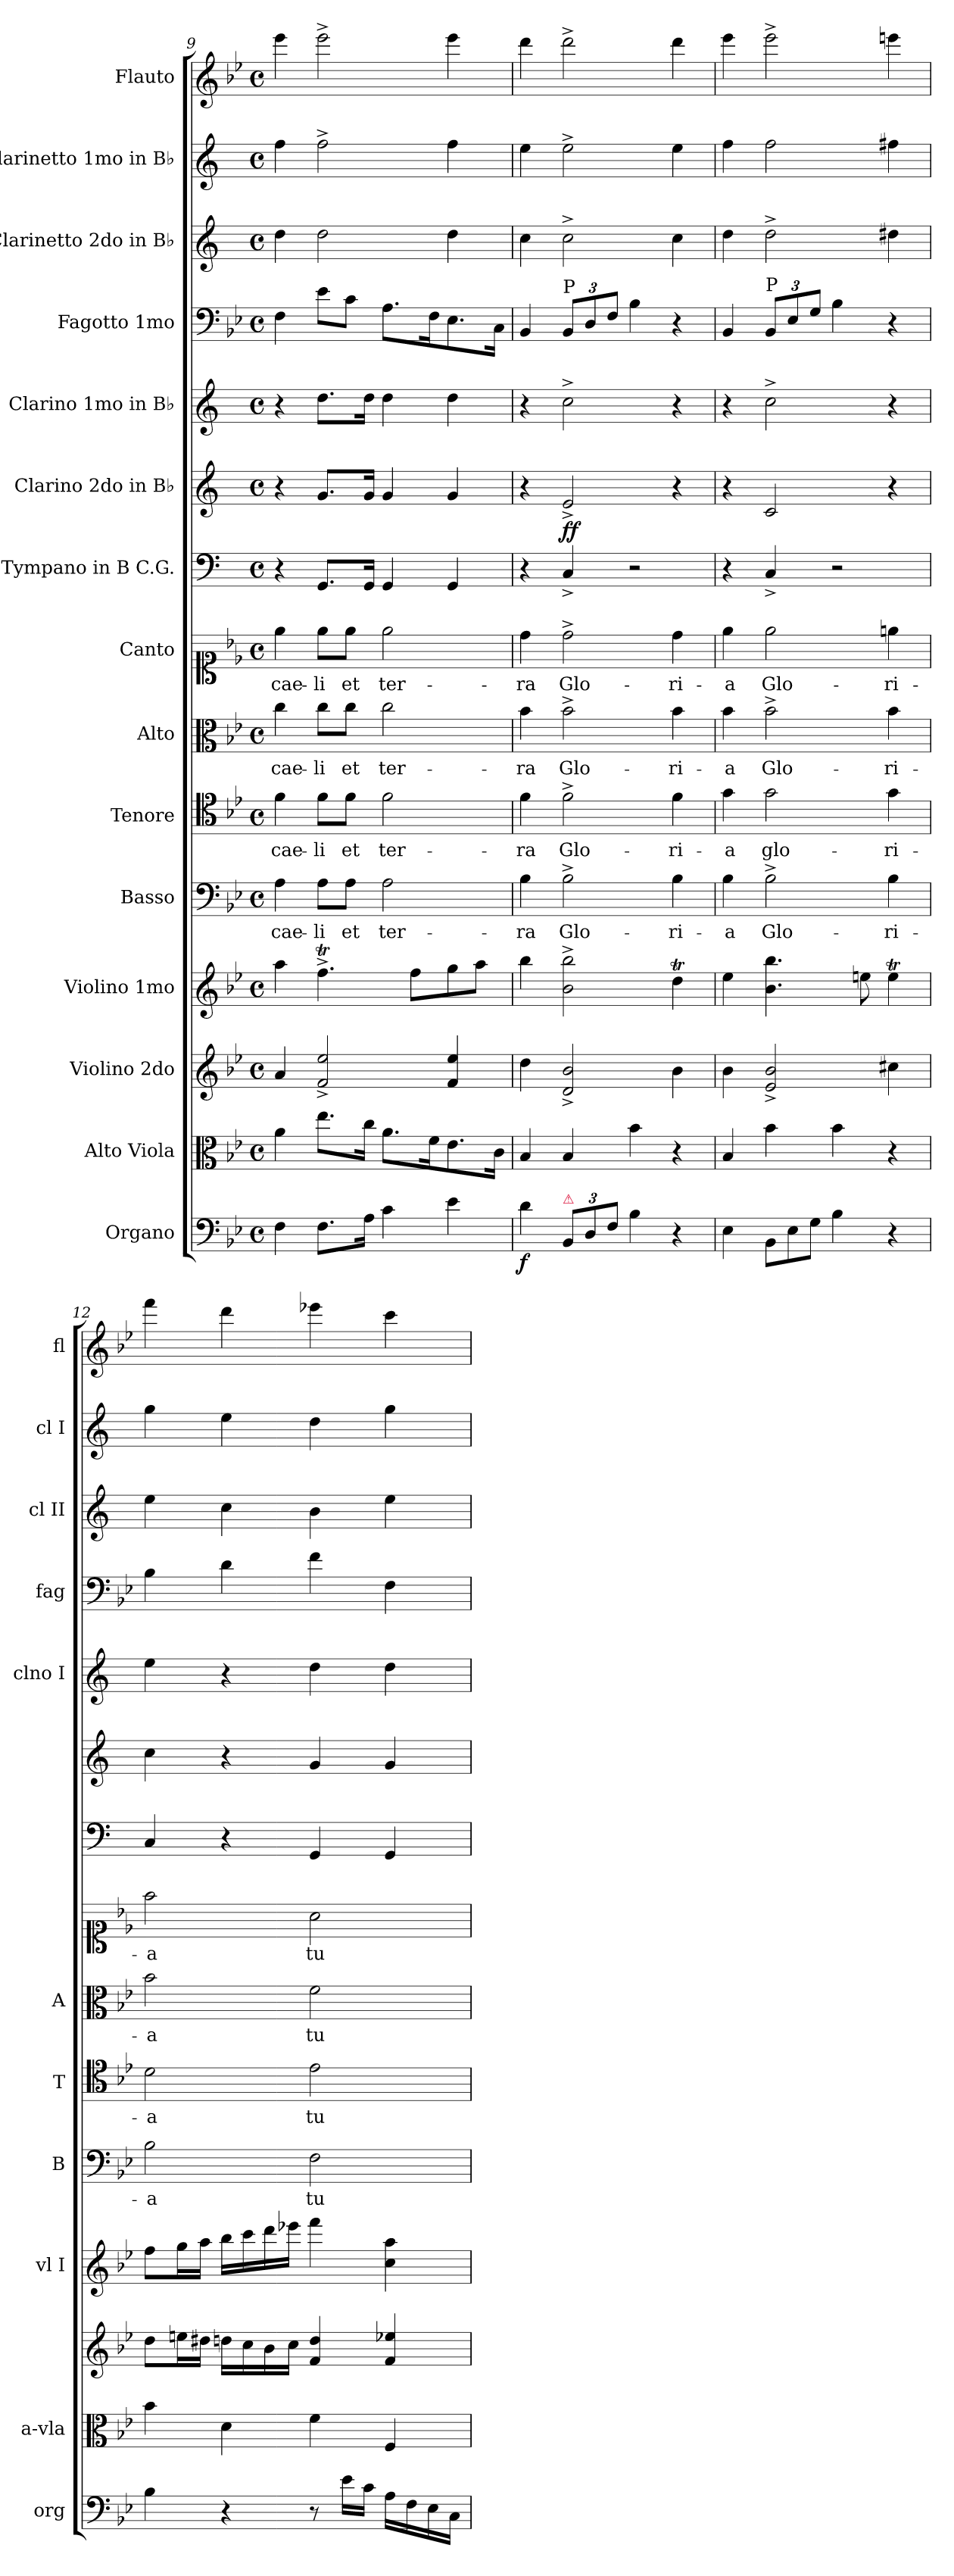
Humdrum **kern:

**kern	**dynam	**kern	**kern	**kern	**kern	**text	**kern	**text	**kern	**text	**kern	**text	**kern	**kern	**dynam	**kern	**kern	**kern	**kern	**kern
*part15	*part15	*part14	*part13	*part12	*part11	*part11	*part10	*part10	*part9	*part9	*part8	*part8	*part7	*part6	*part6	*part5	*part4	*part3	*part2	*part1
*staff15	*staff15	*staff14	*staff13	*staff12	*staff11	*staff11	*staff10	*staff10	*staff9	*staff9	*staff8	*staff8	*staff7	*staff6	*staff6	*staff5	*staff4	*staff3	*staff2	*staff1
*I"Organo	*	*I"Alto Viola	*I"Violino 2do	*I"Violino 1mo	*I"Basso	*	*I"Tenore	*	*I"Alto	*	*I"Canto	*	*I"Tympano in B C.G.	*I"Clarino 2do in B♭	*	*I"Clarino 1mo in B♭	*I"Fagotto 1mo	*I"Clarinetto 2do in B♭	*I"Clarinetto 1mo in B♭	*I"Flauto
*I'org	*	*I'a-vla	*	*I'vl I	*I'B	*	*I'T	*	*I'A	*	*	*	*	*	*	*I'clno I	*I'fag	*I'cl II	*I'cl I	*I'fl
*clefF4	*	*clefC3	*clefG2	*clefG2	*clefF4	*	*clefC4	*	*clefC3	*	*clefC1	*	*clefF4	*clefG2	*	*clefG2	*clefF4	*clefG2	*clefG2	*clefG2
*	*	*	*	*	*	*	*	*	*	*	*	*	*ITrd1c2	*ITrd1c2	*	*ITrd1c2	*	*ITrd1c2	*ITrd1c2	*
*k[b-e-]	*	*k[b-e-]	*k[b-e-]	*k[b-e-]	*k[b-e-]	*	*k[b-e-]	*	*k[b-e-]	*	*k[b-e-]	*	*k[b-e-]	*k[b-e-]	*	*k[b-e-]	*k[b-e-]	*k[b-e-]	*k[b-e-]	*k[b-e-]
*B-:	*	*B-:	*B-:	*B-:	*B-:	*	*B-:	*	*B-:	*	*B-:	*	*B-:	*B-:	*	*B-:	*B-:	*B-:	*B-:	*B-:
*M4/4	*	*M4/4	*M4/4	*M4/4	*M4/4	*	*M4/4	*	*M4/4	*	*M4/4	*	*M4/4	*M4/4	*	*M4/4	*M4/4	*M4/4	*M4/4	*M4/4
*met(c)	*	*met(c)	*met(c)	*met(c)	*met(c)	*	*met(c)	*	*met(c)	*	*met(c)	*	*met(c)	*met(c)	*	*met(c)	*met(c)	*met(c)	*met(c)	*met(c)
=9	=9	=9	=9	=9	=9	=9	=9	=9	=9	=9	=9	=9	=9	=9	=9	=9	=9	=9	=9	=9
4F\	.	4a\	4a/	4aa\	4A\	cae-	4f\	cae-	4cc\	cae-	4ee-\	cae-	4r	4r	.	4r	4F\	4cc\	4ee-\	4eee-\
8.F\L	.	8.ee-\L	2f^/ 2ee-^/	4.ffT^<\	8A\L	-li	8f\L	-li	8cc\L	-li	8ee-\L	-li	8.FF/L	8.f/L	.	8.cc\L	8e-\L	2cc\	2ee-^\	2eee-^<\
.	.	.	.	.	8A\J	et	8f\J	et	8cc\J	et	8ee-\J	et	.	.	.	.	8c\J	.	.	.
16A\Jk	.	16cc\Jk	.	.	.	.	.	.	.	.	.	.	16FF/Jk	16f/Jk	.	16cc\Jk	.	.	.	.
4c\	.	8.a\L	.	.	2A\	ter-	2f\	ter-	2cc\	ter-	2ee-\	ter-	4FF/	4f/	.	4cc\	8.A\L	.	.	.
.	.	.	.	8ff\L	.	.	.	.	.	.	.	.	.	.	.	.	.	.	.	.
.	.	16f\K	.	.	.	.	.	.	.	.	.	.	.	.	.	.	16F\K	.	.	.
4e-\	.	8.e-\	4f/ 4ee-/	8gg\	.	.	.	.	.	.	.	.	4FF/	4f/	.	4cc\	8.E-\	4cc\	4ee-\	4eee-\
.	.	.	.	8aa\J	.	.	.	.	.	.	.	.	.	.	.	.	.	.	.	.
.	.	16c\Jk	.	.	.	.	.	.	.	.	.	.	.	.	.	.	16C\Jk	.	.	.
=10	=10	=10	=10	=10	=10	=10	=10	=10	=10	=10	=10	=10	=10	=10	=10	=10	=10	=10	=10	=10
4d\	f	4B-/	4dd\	4bb-\	4B-\	-ra	4f\	-ra	4b-\	-ra	4dd\	-ra	4r	4r	.	4r	4BB-/	4b-\	4dd\	4ddd\
!	!	!	!	!	!	!	!	!	!	!	!	!	!	!	!	!	!LO:TX:a:t=P	!	!	!
!LO:TX:a:color=crimson:t=⚠	!	!	!	!	!	!	!	!	!	!	!	!	!	!	!	!	!	!	!	!
12BB-/L	.	4B-/	2d^/ 2b-^/	2b-^<\ 2bb-^<\	2B-^\	Glo-	2f^\	Glo-	2b-^\	Glo-	2dd^\	Glo-	4BB-^>/	2d^/	ff	2b-^\	12BB-/L	2b-^\	2dd^\	2ddd^<\
12D/	.	.	.	.	.	.	.	.	.	.	.	.	.	.	.	.	12D/	.	.	.
12F/J	.	.	.	.	.	.	.	.	.	.	.	.	.	.	.	.	12F/J	.	.	.
4B-\	.	4b-\	.	.	.	.	.	.	.	.	.	.	2r	.	.	.	4B-\	.	.	.
4r	.	4r	4b-\	4ddt\	4B-\	-ri-	4f\	-ri-	4b-\	-ri-	4dd\	-ri-	.	4r	.	4r	4r	4b-\	4dd\	4ddd\
=11	=11	=11	=11	=11	=11	=11	=11	=11	=11	=11	=11	=11	=11	=11	=11	=11	=11	=11	=11	=11
4E-\	.	4B-/	4b-\	4ee-\	4B-\	-a	4g\	-a	4b-\	-a	4ee-\	-a	4r	4r	.	4r	4BB-/	4cc\	4ee-\	4eee-\
*Xtuplet	*	*	*	*	*	*	*	*	*	*	*	*	*	*	*	*	*	*	*	*
!	!	!	!	!	!	!	!	!	!	!	!	!	!	!	!	!	!LO:TX:a:t=P	!	!	!
12BB-\L	.	4b-\	2e-^/ 2b-^/	4.b-\ 4.bb-\	2B-^\	Glo-	2g\	glo-	2b-^\	Glo-	2ee-\	Glo-	4BB-^>/	2B-/	.	2b-^\	12BB-/L	2cc^\	2ee-\	2eee-^\
12E-\	.	.	.	.	.	.	.	.	.	.	.	.	.	.	.	.	12E-/	.	.	.
12G\J	.	.	.	.	.	.	.	.	.	.	.	.	.	.	.	.	12G/J	.	.	.
4B-\	.	4b-\	.	.	.	.	.	.	.	.	.	.	2r	.	.	.	4B-\	.	.	.
.	.	.	.	8een\	.	.	.	.	.	.	.	.	.	.	.	.	.	.	.	.
4r	.	4r	4cc#X\	4eet\	4B-\	-ri-	4g\	-ri-	4b-\	-ri-	4een\	-ri-	.	4r	.	4r	4r	4cc#X\	4een\	4eeen\
=12	=12	=12	=12	=12	=12	=12	=12	=12	=12	=12	=12	=12	=12	=12	=12	=12	=12	=12	=12	=12
4B-\	.	4b-\	8dd\L	8ff\L	2B-\	-a	2d\	-a	2b-\	-a	2ff\	-a	4BB-/	4b-\	.	4dd\	4B-\	4dd\	4ff\	4fff\
.	.	.	16een\L	16gg\L	.	.	.	.	.	.	.	.	.	.	.	.	.	.	.	.
.	.	.	16dd#X\JJ	16aa\JJ	.	.	.	.	.	.	.	.	.	.	.	.	.	.	.	.
4r	.	4d\	16ddn\LL	16bb-\LL	.	.	.	.	.	.	.	.	4r	4r	.	4r	4d\	4b-\	4dd\	4ddd\
.	.	.	16cc\	16ccc\	.	.	.	.	.	.	.	.	.	.	.	.	.	.	.	.
.	.	.	16b-\	16ddd\	.	.	.	.	.	.	.	.	.	.	.	.	.	.	.	.
.	.	.	16cc\JJ	16eee-X\JJ	.	.	.	.	.	.	.	.	.	.	.	.	.	.	.	.
8r	.	4f\	4f/ 4dd/	4fff\	2F\	tu-	2e-\	tu-	2f\	tu-	2a\	tu-	4FF/	4f/	.	4cc\	4f\	4a\	4cc\	4eee-X\
16e-\LL	.	.	.	.	.	.	.	.	.	.	.	.	.	.	.	.	.	.	.	.
16c\JJ	.	.	.	.	.	.	.	.	.	.	.	.	.	.	.	.	.	.	.	.
16A\LL	.	4F/	4f/ 4ee-X/	4cc\ 4aa\	.	.	.	.	.	.	.	.	4FF/	4f/	.	4cc\	4F\	4dd\	4ff\	4ccc\
16F\	.	.	.	.	.	.	.	.	.	.	.	.	.	.	.	.	.	.	.	.
16E-\	.	.	.	.	.	.	.	.	.	.	.	.	.	.	.	.	.	.	.	.
16C\JJ	.	.	.	.	.	.	.	.	.	.	.	.	.	.	.	.	.	.	.	.
=	=	=	=	=	=	=	=	=	=	=	=	=	=	=	=	=	=	=	=	=
*-	*-	*-	*-	*-	*-	*-	*-	*-	*-	*-	*-	*-	*-	*-	*-	*-	*-	*-	*-	*-
